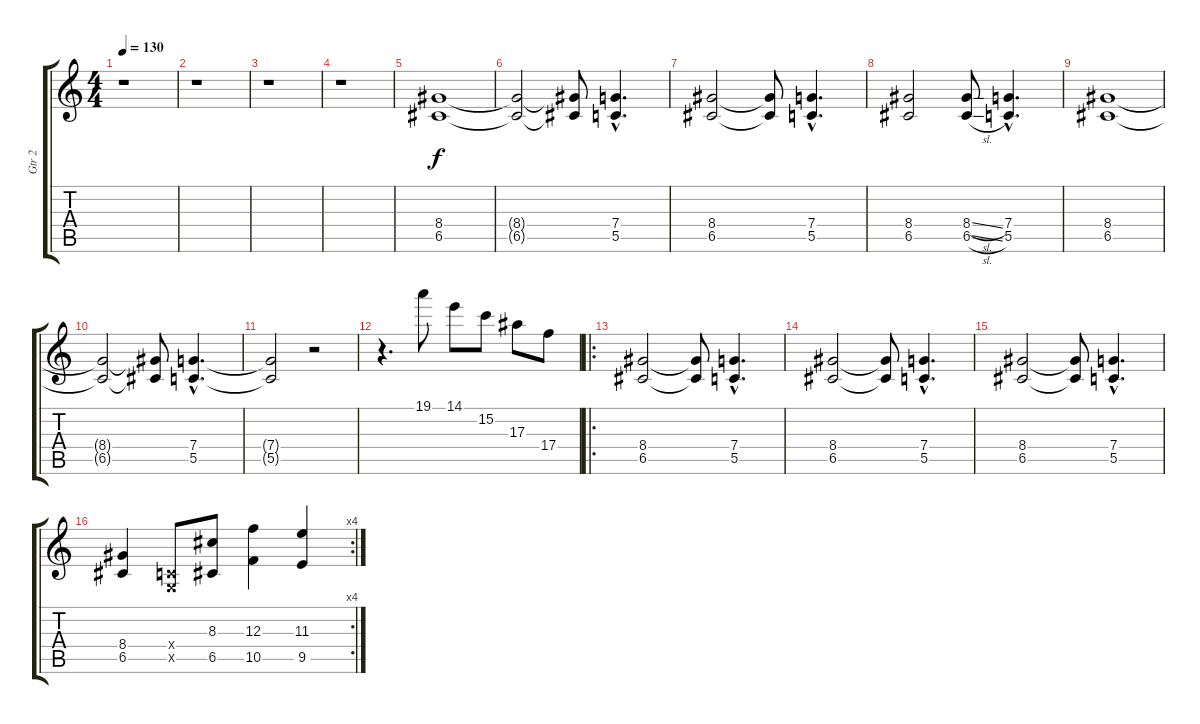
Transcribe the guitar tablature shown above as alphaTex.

\track ("Gtr 2" "Gtr 2") {instrument overdrivenguitar}
\staff {score tabs}
\tuning (D4 A3 F3 C3 G2 C2) {hide}
\ts (4 4)
\tempo 130
\clef g2
\ks c
r.1{dy f instrument overdrivenguitar} |
r.1 |
r.1 |
r.1 |
(8.4 6.5).1 |
(8.4{t} 6.5{t}).2 (8.4{t} 6.5{t}).8 (7.4{hac} 5.5{hac}).4{d} |
(8.4 6.5).2 (8.4{t} 6.5{t}).8 (7.4{hac} 5.5{hac}).4{d} |
(8.4 6.5).2 (8.4{sl} 6.5{sl}).8 (7.4{hac} 5.5{hac}).4{d} |
(8.4 6.5).1 |
(8.4{t} 6.5{t}).2 (8.4{t} 6.5{t}).8 (7.4{hac} 5.5{hac}).4{d} |
(7.4{t} 5.5{t}).2 r.2 |
r.4{d} 19.1.8 14.1.8 15.2.8 17.3.8 17.4.8 |
\ro
(8.4 6.5).2 (8.4{t} 6.5{t}).8 (7.4{hac} 5.5{hac}).4{d} |
(8.4 6.5).2 (8.4{t} 6.5{t}).8 (7.4{hac} 5.5{hac}).4{d} |
(8.4 6.5).2 (8.4{t} 6.5{t}).8 (7.4{hac} 5.5{hac}).4{d} |
\rc 4
(8.4 6.5).4 (0.4{x} 0.5{x}).8 (8.3 6.5).8 (12.3 10.5).4 (11.3 9.5).4
